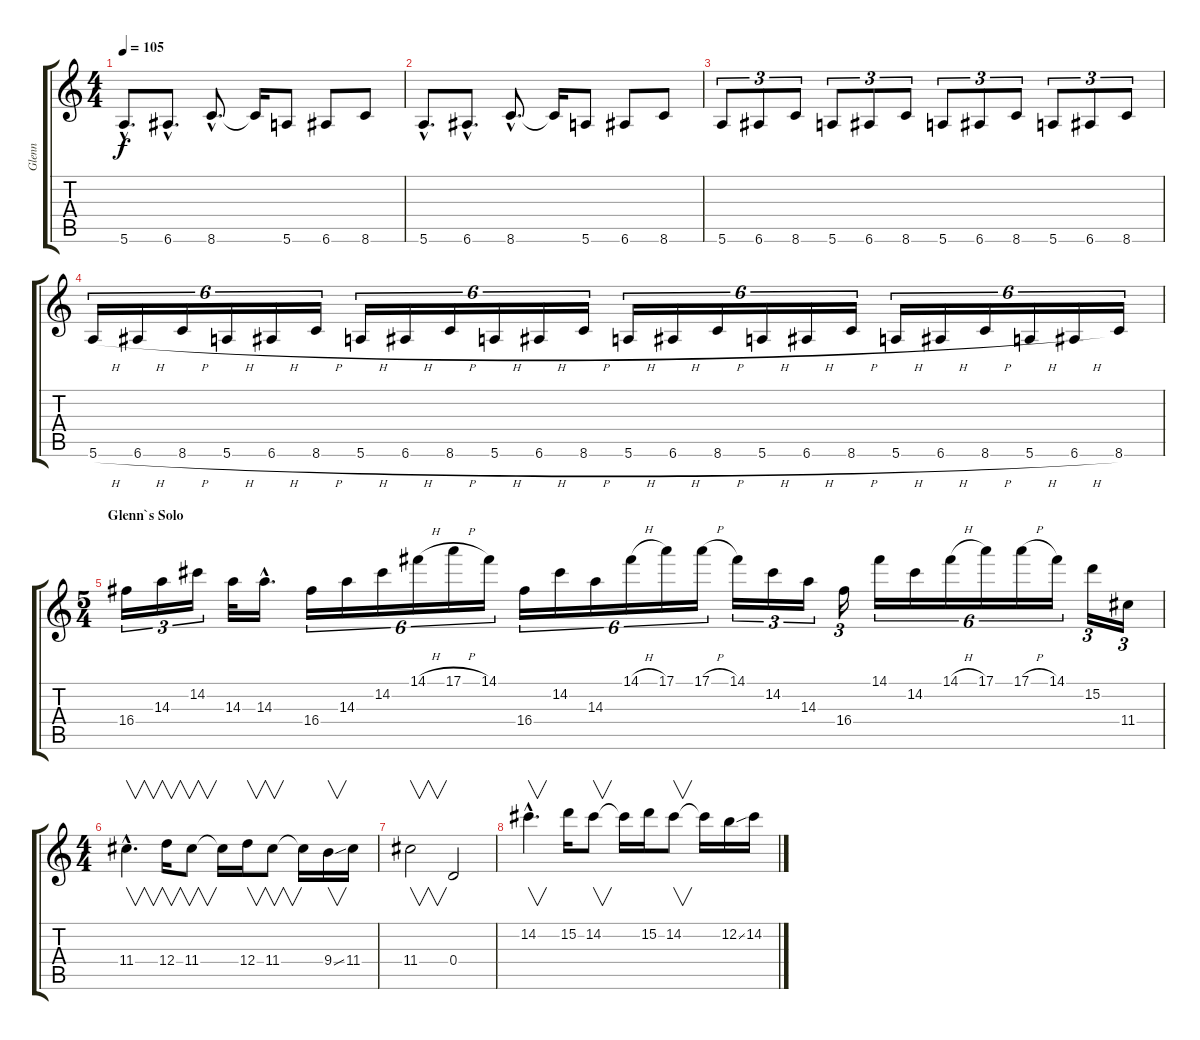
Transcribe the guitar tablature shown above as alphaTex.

\track ("Glenn" "Glenn") {instrument distortionguitar}
\staff {score tabs}
\tuning (E4 B3 G3 D3 A2 E2) {hide}
\ts (4 4)
\tempo 105
\clef g2
\ks c
5.6{hac}.8{d dy f} 6.6{hac}.8{d} 8.6{hac}.8{d} 8.6{t}.16 5.6.8 6.6.8 8.6.8 |
5.6{hac}.8{d} 6.6{hac}.8{d} 8.6{hac}.8{d} 8.6{t}.16 5.6.8 6.6.8 8.6.8 |
5.6.8{tu (3 2)} 6.6.8{tu (3 2)} 8.6.8{tu (3 2)} 5.6.8{tu (3 2)} 6.6.8{tu (3 2)} 8.6.8{tu (3 2)} 5.6.8{tu (3 2)} 6.6.8{tu (3 2)} 8.6.8{tu (3 2)} 5.6.8{tu (3 2)} 6.6.8{tu (3 2)} 8.6.8{tu (3 2)} |
5.6{h}.16{tu (6 4)} 6.6{h}.16{tu (6 4)} 8.6{h}.16{tu (6 4)} 5.6{h}.16{tu (6 4)} 6.6{h}.16{tu (6 4)} 8.6{h}.16{tu (6 4)} 5.6{h}.16{tu (6 4)} 6.6{h}.16{tu (6 4)} 8.6{h}.16{tu (6 4)} 5.6{h}.16{tu (6 4)} 6.6{h}.16{tu (6 4)} 8.6{h}.16{tu (6 4)} 5.6{h}.16{tu (6 4)} 6.6{h}.16{tu (6 4)} 8.6{h}.16{tu (6 4)} 5.6{h}.16{tu (6 4)} 6.6{h}.16{tu (6 4)} 8.6{h}.16{tu (6 4)} 5.6{h}.16{tu (6 4)} 6.6{h}.16{tu (6 4)} 8.6{h}.16{tu (6 4)} 5.6{h}.16{tu (6 4)} 6.6{h}.16{tu (6 4)} 8.6.16{tu (6 4)} |
\ts (5 4)
\section ("" "Glenn`s Solo")
16.4.16{tu (3 2)} 14.3.16{tu (3 2)} 14.2.16{tu (3 2)} 14.3.32 14.3{hac}.16{d} 16.4.16{tu (6 4)} 14.3.16{tu (6 4)} 14.2.16{tu (6 4)} 14.1{h}.16{tu (6 4)} 17.1{h}.16{tu (6 4)} 14.1.16{tu (6 4)} 16.4.16{tu (6 4)} 14.2.16{tu (6 4)} 14.3.16{tu (6 4)} 14.1{h}.16{tu (6 4)} 17.1.16{tu (6 4)} 17.1{h}.16{tu (6 4)} 14.1.16{tu (3 2)} 14.2.16{tu (3 2)} 14.3.16{tu (3 2)} 16.4.16{tu (3 2)} 14.1.16{tu (6 4)} 14.2.16{tu (6 4)} 14.1{h}.16{tu (6 4)} 17.1.16{tu (6 4)} 17.1{h}.16{tu (6 4)} 14.1.16{tu (6 4)} 15.2.16{tu (3 2)} 11.4.16{tu (3 2)} |
\ts (4 4)
11.4{hac}.4{v d} 12.4.16{v} 11.4.8{v} 11.4{t}.16 12.4.16{v} 11.4.8{v} 11.4{t}.16 9.4{ss}.16{v} 11.4.16 |
11.4.2{v} 0.4.2 |
14.2{hac}.4{v d} 15.2.16 14.2.8{v} 14.2{t}.16 15.2.16 14.2.8{v} 14.2{t}.16 12.2{ss}.16 14.2.16
